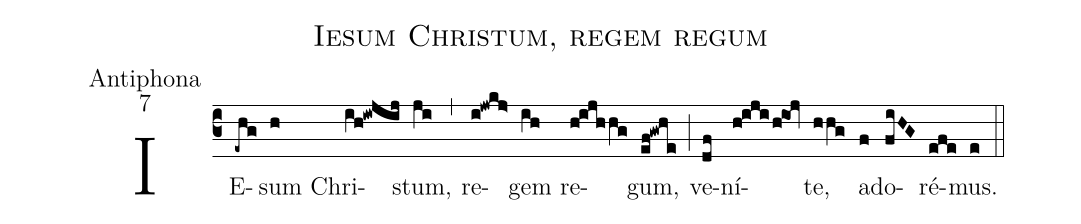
name:Iesum Christum, regem regum;
office-part:Antiphona;
mode:7;
%%
(c3)IE(-ehg)sum(h) Chri(ih@iwjij)stum,(ji) (,) re(i@jwkj>)gem(ih) re(h!ijh/hg)gum,(ef@gwhe) (;) ve(df)ní(h!iji/hiOj)te,(hhg) a(f)do(fiHG)ré(efe)mus.(e) (::)
